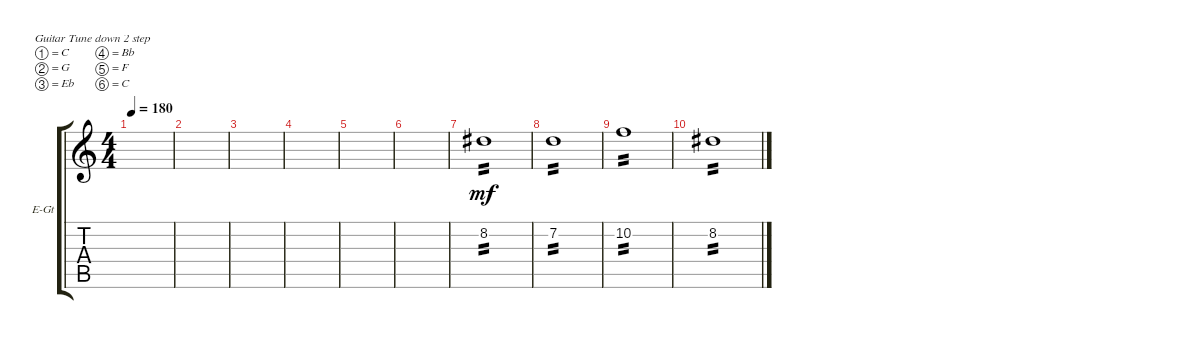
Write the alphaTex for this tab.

\bracketExtendMode groupsimilarinstruments
\firstSystemTrackNameOrientation horizontal
\otherSystemsTrackNameOrientation horizontal
\track ("Gtr3" "E-Gt") {instrument distortionguitar}
\staff {score tabs}
\tuning (C4 G3 Eb3 Bb2 F2 C2)
\ts (4 4)
\tempo 180
\clef g2
\ks c
|
|
|
|
|
|
8.2.1{tp 2 dy mf} |
7.2.1{tp 2} |
10.2.1{tp 2} |
8.2.1{tp 2}
